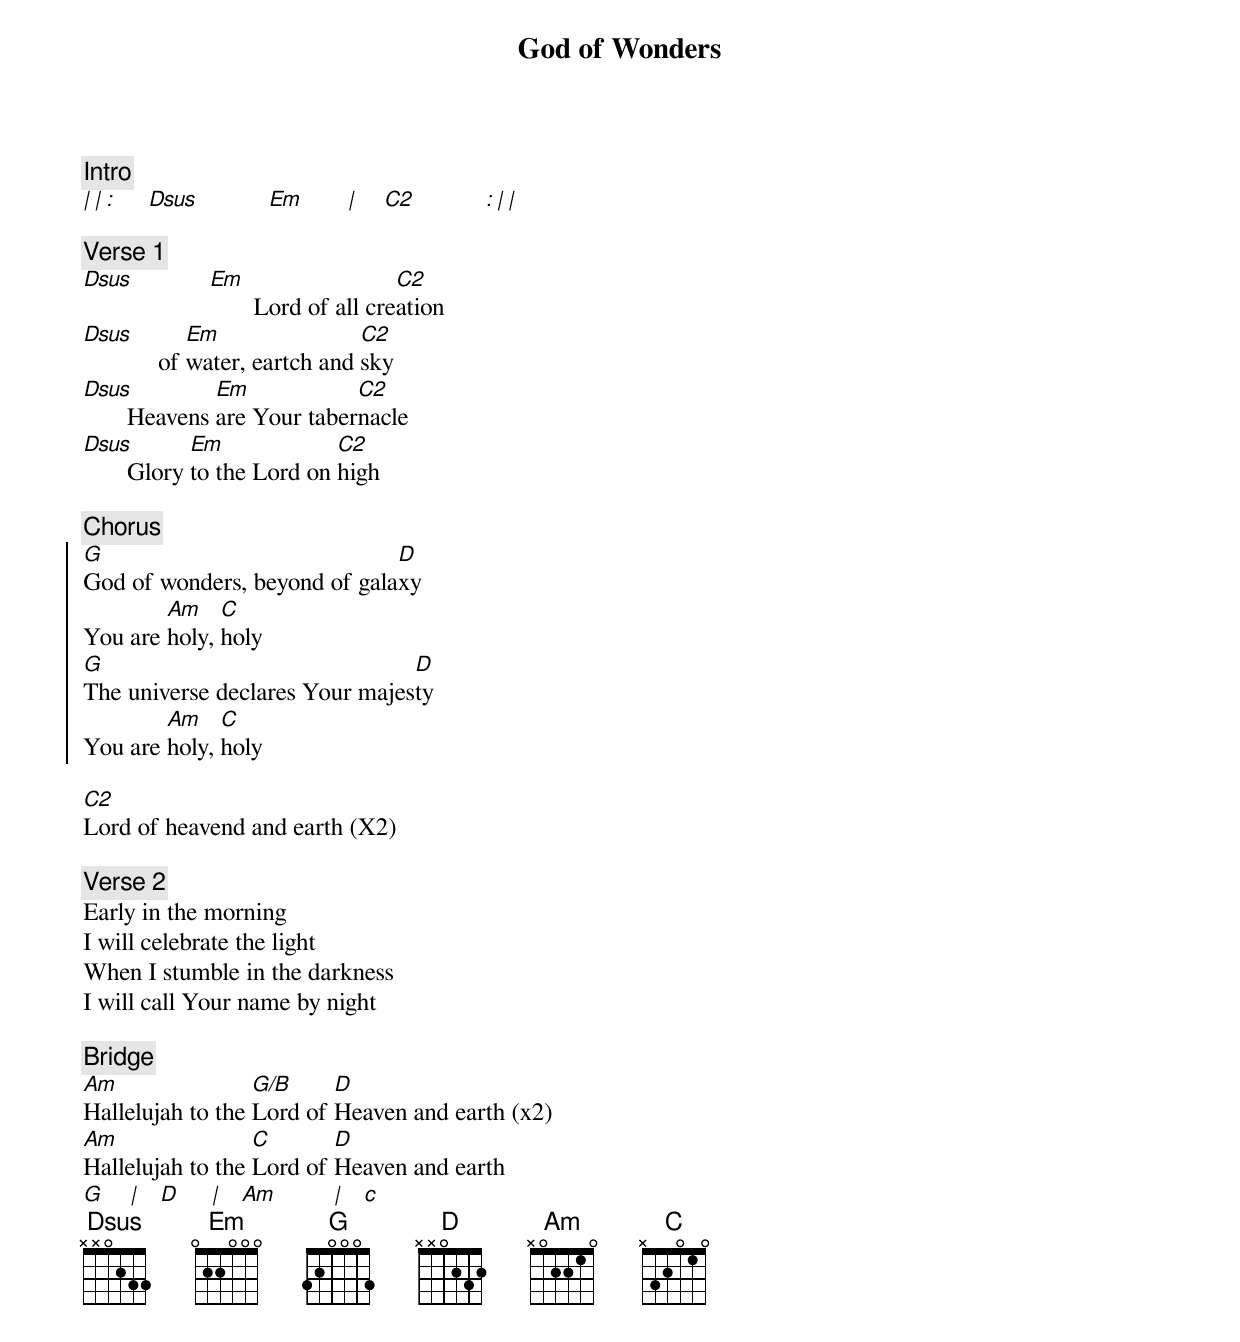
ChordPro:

{t:God of Wonders}

{c:Intro}
[|][|][:]     [Dsus]           [Em]       [|]    [C2]           [:][|][|]

{c:Verse 1}
[Dsus]            [Em]       Lord of all cre[C2]ation
[Dsus]            of [Em]water, eartch and [C2]sky
[Dsus]       Heavens [Em]are Your taber[C2]nacle
[Dsus]       Glory [Em]to the Lord on [C2]high

{c:Chorus}
{soc}
[G]God of wonders, beyond of gala[D]xy
You are [Am]holy, [C]holy
[G]The universe declares Your majes[D]ty
You are [Am]holy, [C]holy
{eoc}

[C2]Lord of heavend and earth (X2)

{c:Verse 2}
Early in the morning
I will celebrate the light
When I stumble in the darkness
I will call Your name by night

{c:Bridge}
[Am]Hallelujah to the [G/B]Lord of [D]Heaven and earth (x2)
[Am]Hallelujah to the [C]Lord of [D]Heaven and earth
[G]    [|]   [D]     [|]   [Am]         [|]   [c]
